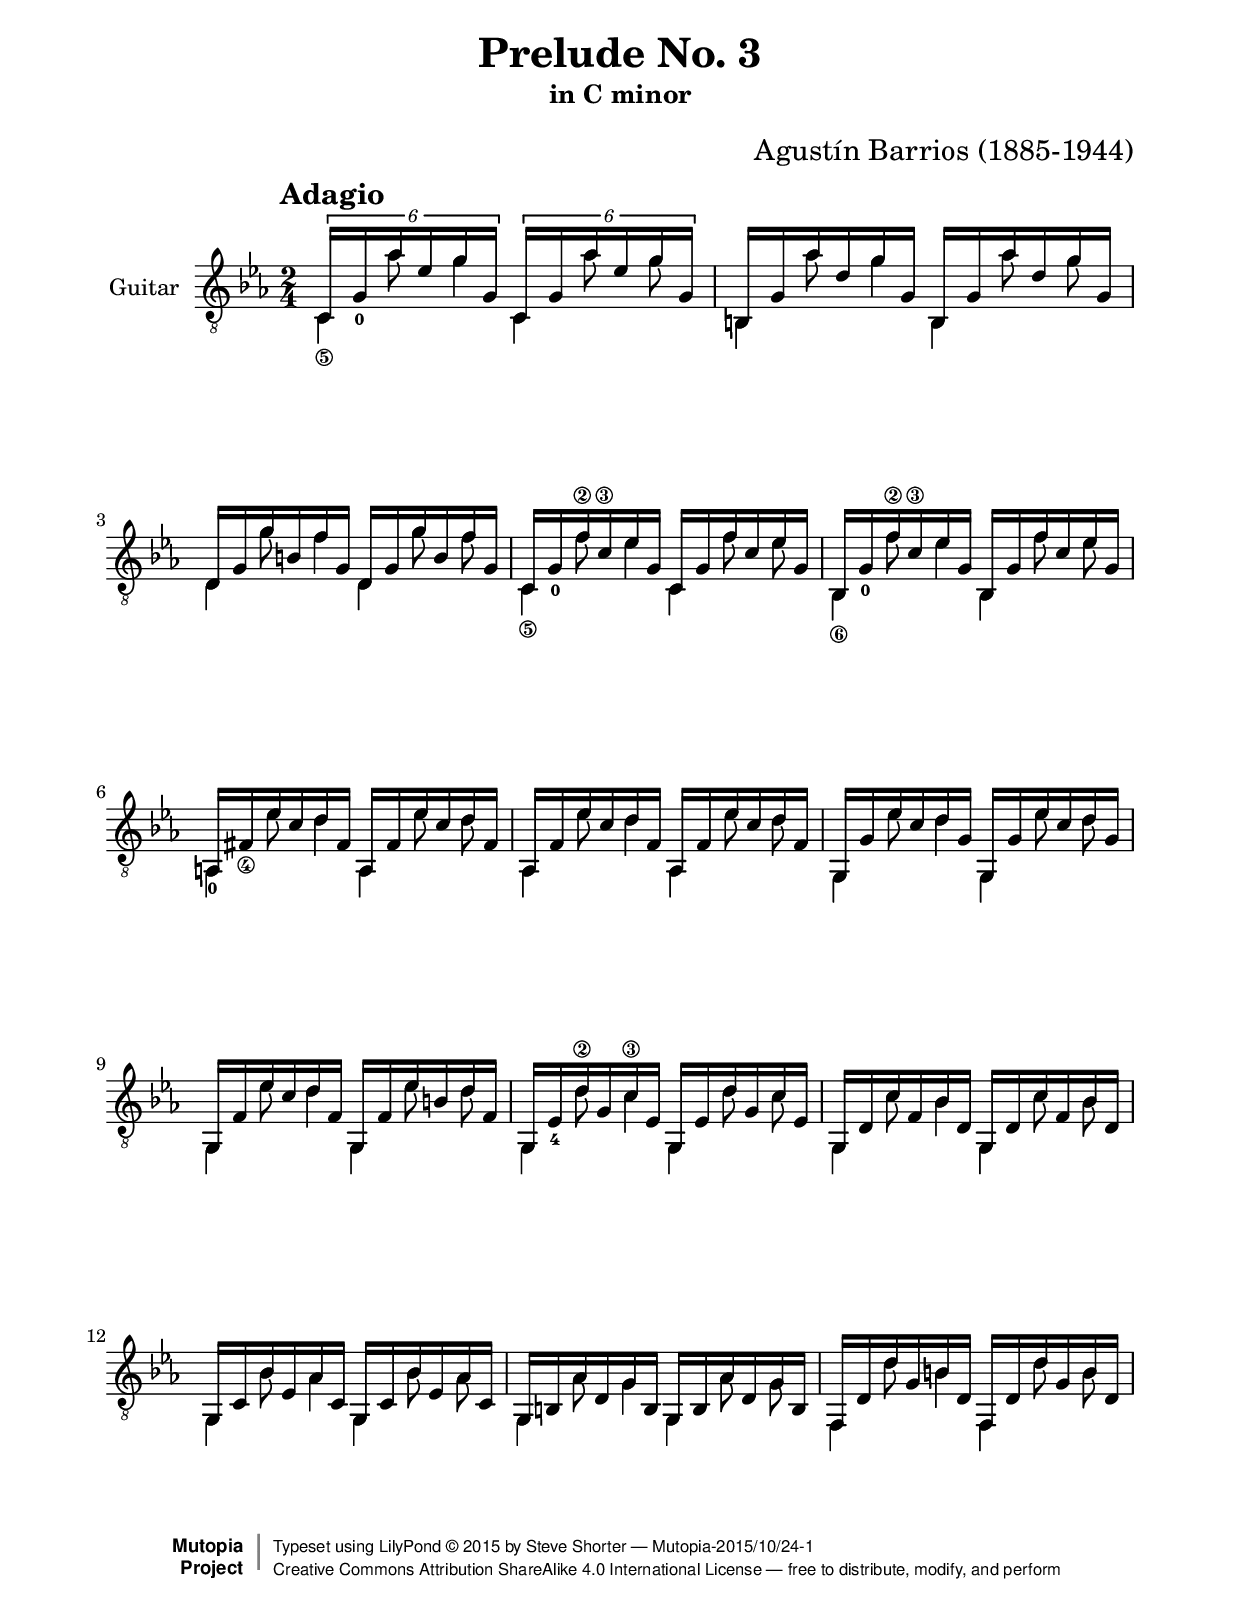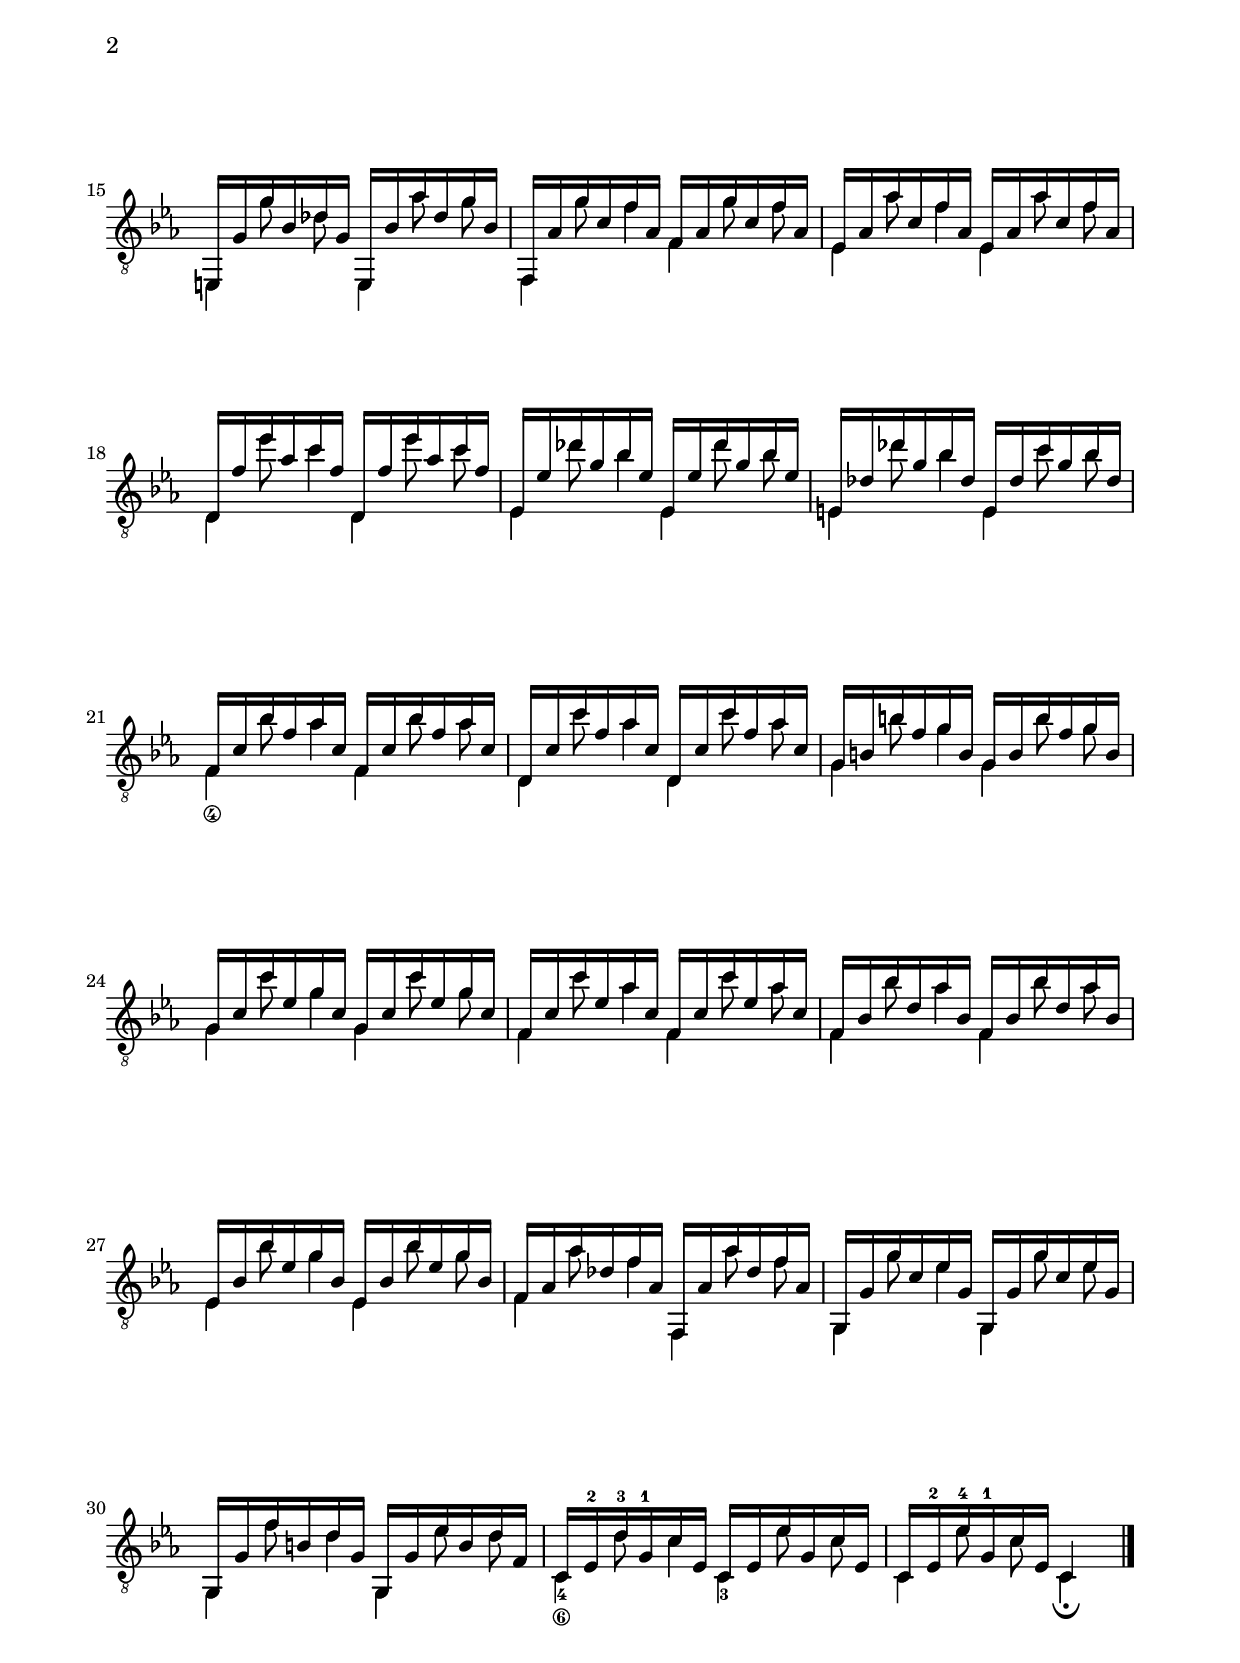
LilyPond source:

\version "2.18.2"

%#(set-default-paper-size "letter")

\paper {
        top-margin = 8 \mm
        bottom-margin = 6 \mm
        left-margin = 18 \mm
        right-margin = 18 \mm
        
        top-markup-spacing.basic-distance = #10
        markup-system-spacing.basic-distance = #17
        top-system-spacing.basic-distance = #15
        last-bottom-spacing.padding = #8

        ragged-last-bottom = ##f
        ragged-bottom = ##f        
}

\header {
  title = \markup \center-column {
		\fontsize #1
		"Prelude No. 3"
	}
  subtitle = \markup \center-column {
                "in C minor"
                \null
	}
  composer = \markup \right-column {
	\fontsize #2
	 "Agustín Barrios (1885-1944)"
	}
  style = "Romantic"
  date = "1940"
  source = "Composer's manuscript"
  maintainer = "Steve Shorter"
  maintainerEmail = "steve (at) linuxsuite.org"
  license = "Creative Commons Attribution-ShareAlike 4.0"
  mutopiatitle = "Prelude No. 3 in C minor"
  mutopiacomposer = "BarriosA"
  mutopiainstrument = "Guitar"
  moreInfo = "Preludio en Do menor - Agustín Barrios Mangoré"

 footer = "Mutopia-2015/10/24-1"
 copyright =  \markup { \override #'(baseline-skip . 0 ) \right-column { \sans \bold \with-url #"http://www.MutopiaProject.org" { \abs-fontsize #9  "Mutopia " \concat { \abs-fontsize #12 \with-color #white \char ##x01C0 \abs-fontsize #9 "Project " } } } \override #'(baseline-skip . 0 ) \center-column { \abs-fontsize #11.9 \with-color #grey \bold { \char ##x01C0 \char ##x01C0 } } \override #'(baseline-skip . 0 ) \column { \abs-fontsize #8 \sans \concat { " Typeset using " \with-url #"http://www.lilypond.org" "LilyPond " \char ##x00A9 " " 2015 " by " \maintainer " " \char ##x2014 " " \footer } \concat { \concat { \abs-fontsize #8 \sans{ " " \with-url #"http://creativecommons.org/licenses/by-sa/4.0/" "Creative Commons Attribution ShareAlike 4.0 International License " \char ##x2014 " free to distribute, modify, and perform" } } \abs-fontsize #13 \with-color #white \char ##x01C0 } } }
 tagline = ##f
}

\version "2.18.2"
voiceone = \relative c {

    \tempo \markup \column { \fontsize #2 "Adagio" }

    \override TupletBracket.bracket-visibility = ##t
    \tuplet 6/4 { c16 g'_0 aes' ees g g, }
    \tuplet 6/4 { c,16 g' aes' ees g g, } | %1

    \scaleDurations #'(4 . 6) {
	b,16 g' aes' d, g g, b,16 g' aes' d, g g, | %2
	d g g' b, f' g, d g g' b, f' g, | %3
	c, g'_0 f'^\2 c^\3 ees g, c, g' f' c ees g, | %4
	bes, g'_0 f'^\2 c^\3 ees g, bes, g' f' c ees g, | %5
	a, fis'_\4 ees' c d fis, a, fis' ees' c d fis, | %6
	aes, f' ees' c d f, aes, f' ees' c d f, | %7
	g, g' ees' c d g, g, g' ees' c d g, | %8
	g, f' ees' c d f, g, f' ees' b d f, | %9
	g, ees'_4 d'^\2 g, c^\3 ees, g, ees' d' g, c ees, | %10
	g, d' c' f, bes d, g, d' c' f, bes d, | %11
	g, c bes' ees, aes c, g c bes' ees, aes c, | %12
	g b aes' d, g b, g b aes' d, g b, | %13
	f d' d' g, b d, f, d' d' g, b d, | %14
	e, g' g' bes, des g, e, bes'' aes' des, g bes, | %15
	f, aes' g' c, f aes, f aes g' c, f aes, | %16
	ees aes aes' c, f aes, ees aes aes' c, f aes, | %17
	d, f' ees' aes, c f, d, f' ees' aes, c f, %18
	ees, ees' des' g, bes ees, ees, ees' des' g, bes ees, | %19
	e, des' des' g, bes des, e, des' c' g bes des, | %20
	f, c' bes' f aes c, f, c' bes' f aes c, | %21
	d, c' c' f, aes c, d, c' c' f, aes c, | %22
	g b b' f g b, g b b' f g b, | %23
	g c c' ees, g c, g c c' ees, g c, | %24
	f, c' c' ees, aes c, f, c' c' ees, aes c, | %25
	f, bes bes' d, aes' bes, f bes bes' d, aes' bes, | %26
	ees, bes' bes' ees, g bes, ees, bes' bes' ees, g bes, | %27
	f aes aes' des, f aes, f, aes' aes' des, f aes, | %28
	g, g' g' c, ees g, g, g' g' c, ees g, | %29
	g, g' f' b, d g, g, g' ees' b d f, | %30
	c ees^2 d'^3 g,^1 c ees, c ees ees' g, c ees, | %31
	c ees^2 ees'^4 g,^1 c ees,
       } \override Script #'padding = #2 c4 _\fermata
}

\version "2.18.2"
voicetwo = \relative c'' {
    \scaleDurations #'(2 . 3) {
	\autoBeamOff
	s8 aes  g4  aes8  g | %1
	s8 aes  g4 aes8  g  | %2
	s8 g  f4 g8  f  | %3
	s8 f ees4 f8 ees | %4
	s8 f ees4 f8 ees | %5
	s8 ees  d4 ees8  d | %6
	s8 ees  d4 ees8  d | %7
	s8 ees  d4 ees8  d | %8
	s8 ees  d4 ees8  d | %9
	s8 d  c4 d8  c | %10
	s8 c  bes4 c8  bes | %11
	s8 bes  aes4 bes8  aes | %12
	s8 aes  g4 aes8  g | %13
	s8 d'  b4 d8  b | %14
	s8 g'  des8 s8 aes'  g | %15
	s8 g  f4 g8  f | %16
	s8 aes  f4 aes8  f | %17
	s8 ees'  c4 ees8  c | %18
	s8 des  bes4 des8  bes | %19
	s8 des  bes4 c8  bes | %20
	s8 bes  aes4 bes8  aes | %21
	s8 c  aes4 c8  aes | %22
	s8 b  g4 b8  g | %23
	s8 c  g4 c8  g | %24
	s8 c  aes4 c8  aes | %25
	s8 bes  aes4 bes8  aes | %26
	s8 bes  g4 bes8  g | %27
	s8 aes  f4 aes8  f | %28
	s8 g  ees4 g8  ees | %29
	s8 f  d4 ees8  d | %30
	s8 d  c4 ees8  c | %31
	s8 ees   c
    } s4 \bar "|." %32
}

\version "2.18.2"
voicethree = \relative c {

   \stemDown

   c4_\5 c4 |
   b4 b4 |
   d4 d4 |
   c4_\5 c4 | %4
   bes4_\6 bes4 |
   a4_0 a4 |
   aes4 aes4 |
   g4 g4 | %8
   g4 g4 |
   g4 g4 |
   g4 g4 |
   g4 g4 | %12
   g4 g4 |
   f4 f4 |
   e4 e4 |
   f4 f'4 | %16
   ees4 ees4 |
   d4 d4 |
   ees4 ees4 |
   e4 e4 | %20
   f4_\4 f4 |
   d4 d4 |
   g4 g4 |
   g4 g4 | %24
   f4 f4 |
   f4 f4 |
   ees4 ees4 |
   f4 f,4 | %28
   g4 g4 |
   g4 g4 |
   c4_4_\6 c_3 |
   c4 c4 _\markup \column {
                \null
                \null
                \null
                \null
        }
}


global = {
  \key c \minor
  \clef "G_8" 
  \time 2/4
  \set Staff.instrumentName = "Guitar "
}

guitar = << \voiceone \\ \voicetwo \\ \voicethree >>

\score {
    \new Staff
      \with { midiInstrument = #"acoustic guitar (nylon)" }
      { \global \guitar }

    \layout { }

    \midi { \tempo 8 = 52 }

}

